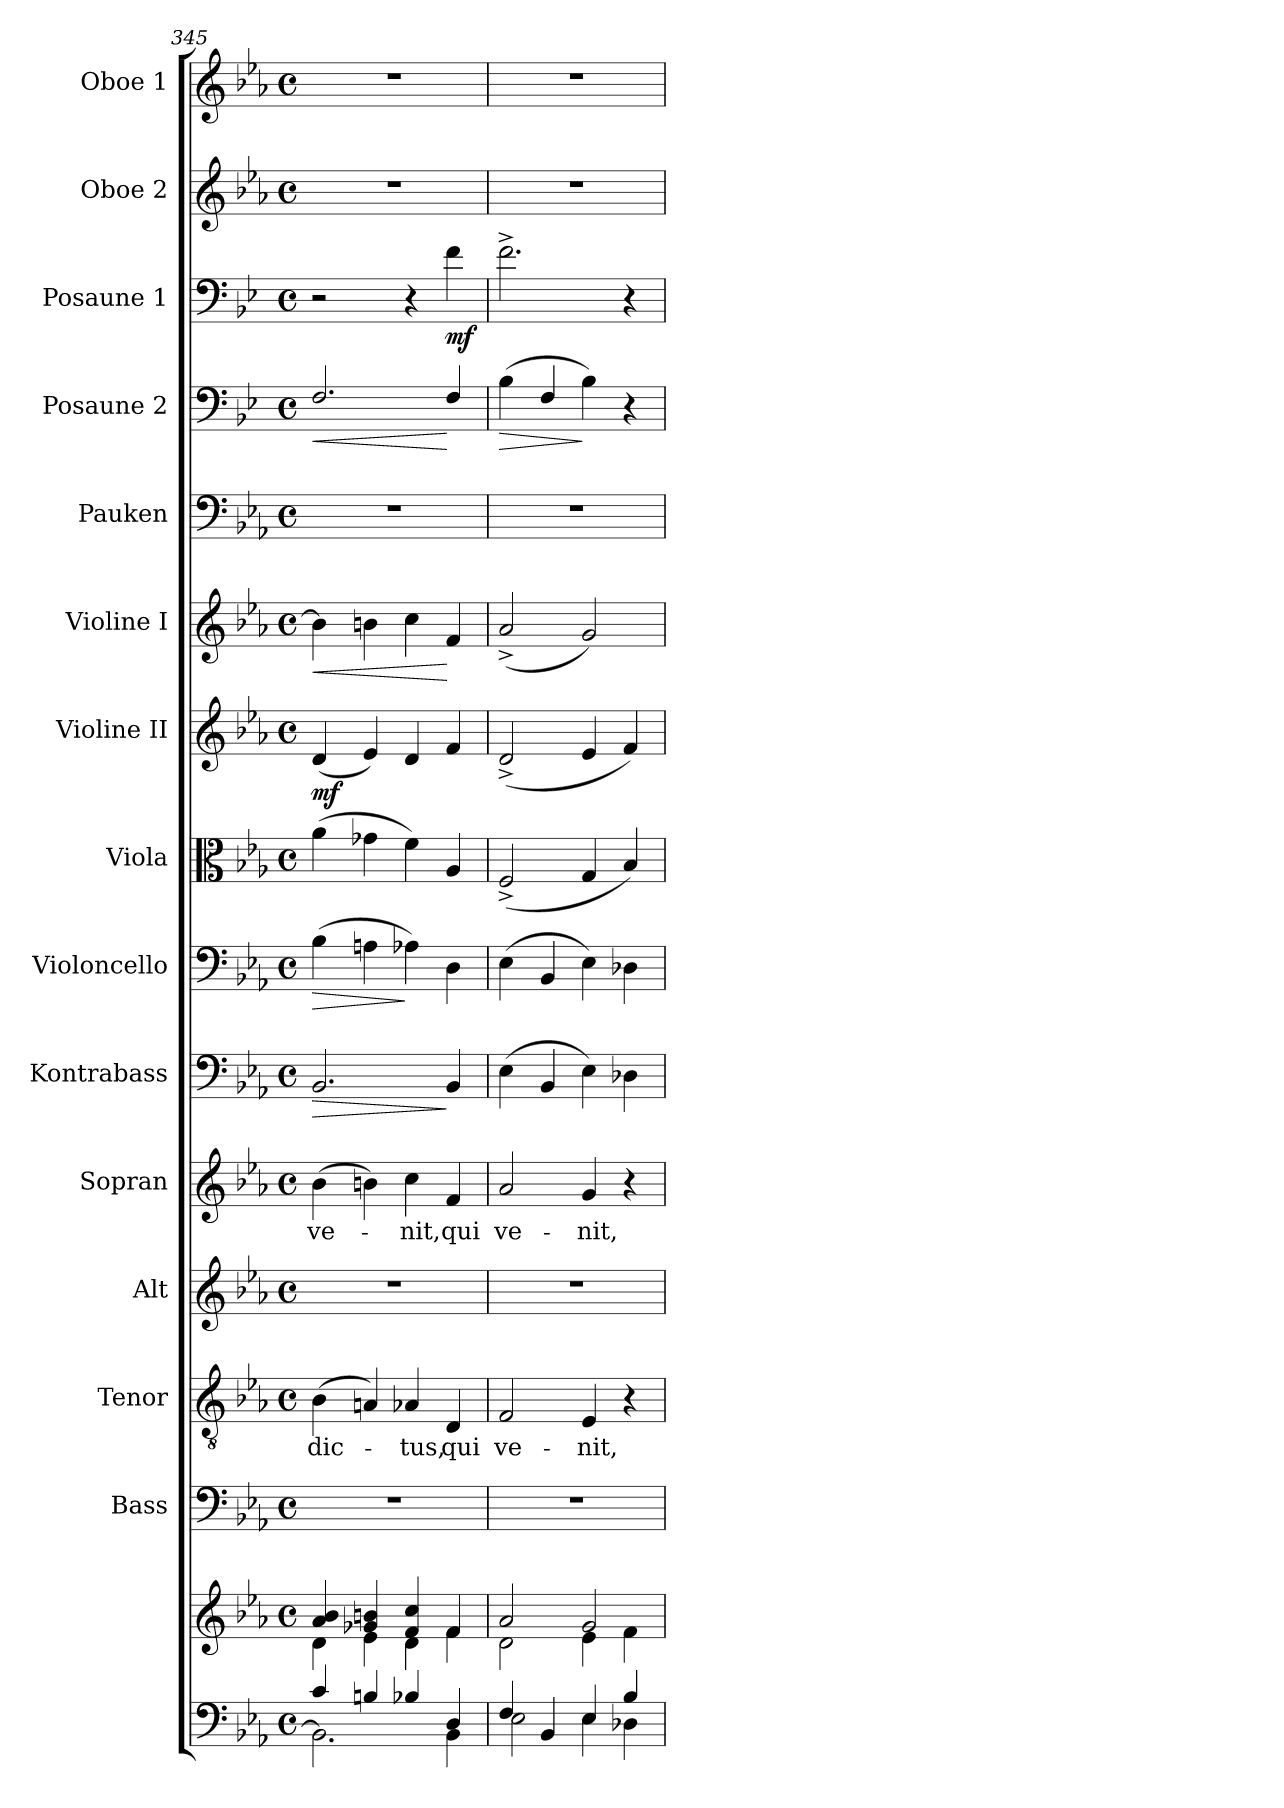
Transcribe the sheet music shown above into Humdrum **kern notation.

**kern	**kern	**kern	**kern	**text	**kern	**kern	**text	**kern	**dynam	**kern	**dynam	**kern	**kern	**dynam	**kern	**dynam	**kern	**kern	**dynam	**kern	**dynam	**kern	**kern
*part15	*part15	*part14	*part13	*part13	*part12	*part11	*part11	*part10	*part10	*part9	*part9	*part8	*part7	*part7	*part6	*part6	*part5	*part4	*part4	*part3	*part3	*part2	*part1
*staff16	*staff15	*staff14	*staff13	*staff13	*staff12	*staff11	*staff11	*staff10	*staff10	*staff9	*staff9	*staff8	*staff7	*staff7	*staff6	*staff6	*staff5	*staff4	*staff4	*staff3	*staff3	*staff2	*staff1
*	*	*I"Bass	*I"Tenor	*	*I"Alt	*I"Sopran	*	*I"Kontrabass	*	*I"Violoncello	*	*I"Viola	*I"Violine II	*	*I"Violine I	*	*I"Pauken	*I"Posaune 2	*	*I"Posaune 1	*	*I"Oboe 2	*I"Oboe 1
*	*	*I'B.	*I'T.	*	*I'A.	*I'S.	*	*I'Kb.	*	*I'Vc.	*	*I'Vla.	*I'Vl. II	*	*I'Vl. I	*	*I'Pk.	*I'Pos. 2	*	*I'Pos. 1	*	*I'Ob. 2	*I'Ob. 1
*clefF4	*clefG2	*clefF4	*clefGv2	*	*clefG2	*clefG2	*	*clefF4	*	*clefF4	*	*clefC3	*clefG2	*	*clefG2	*	*clefF4	*clefF4	*	*clefF4	*	*clefG2	*clefG2
*	*	*	*	*	*	*	*	*ITrd7c12	*	*	*	*	*	*	*	*	*	*ITrd4c7	*	*ITrd4c7	*	*	*
*k[b-e-a-]	*k[b-e-a-]	*k[b-e-a-]	*k[b-e-a-]	*	*k[b-e-a-]	*k[b-e-a-]	*	*k[b-e-a-]	*	*k[b-e-a-]	*	*k[b-e-a-]	*k[b-e-a-]	*	*k[b-e-a-]	*	*k[b-e-a-]	*k[b-e-a-]	*	*k[b-e-a-]	*	*k[b-e-a-]	*k[b-e-a-]
*E-:	*E-:	*E-:	*E-:	*	*E-:	*E-:	*	*E-:	*	*E-:	*	*E-:	*E-:	*	*E-:	*	*E-:	*E-:	*	*E-:	*	*E-:	*E-:
*M4/4	*M4/4	*M4/4	*M4/4	*	*M4/4	*M4/4	*	*M4/4	*	*M4/4	*	*M4/4	*M4/4	*	*M4/4	*	*M4/4	*M4/4	*	*M4/4	*	*M4/4	*M4/4
*met(c)	*met(c)	*met(c)	*met(c)	*	*met(c)	*met(c)	*	*met(c)	*	*met(c)	*	*met(c)	*met(c)	*	*met(c)	*	*met(c)	*met(c)	*	*met(c)	*	*met(c)	*met(c)
=345	=345	=345	=345	=345	=345	=345	=345	=345	=345	=345	=345	=345	=345	=345	=345	=345	=345	=345	=345	=345	=345	=345	=345
*^	*^	*	*	*	*	*	*	*	*	*	*	*	*	*	*	*	*	*	*	*	*	*	*
!	!	!	!	!	!	!LO:LY:b	!	!	!LO:LY:b	!	!LO:HP:b	!	!LO:HP:b	!	!	!LO:DY:b	!	!LO:HP:b	!	!	!LO:HP:b	!	!	!	!
4c/	2.BB-\]	4a-/ 4b-/	4d\	1r	(>4B-\	-dic-	1r	(>4b-\	ve-	2.BBB-/	>	(>4B-\	>	(>4a-\	(<4d/	mf	4b-\]	<	1r	2.BB-/	<	2r	.	1r	1r
4Bn/	.	4g-X/ 4bn/	4e-\	.	4An/)	.	.	4bn\)	.	.	.	4An\	.	4g-X\	4e-/)	.	4bn\	.	.	.	.	.	.	.	.
!	!	!	!	!	!	!LO:LY:b	!	!	!LO:LY:b	!	!	!	!	!	!	!	!	!	!	!	!	!	!	!	!
4B-X/	.	4f/ 4cc/	4d\	.	4A-X/	-tus,	.	4cc\	-nit,	.	.	4A-X\)	]	4f\)	4d/	.	4cc\	.	.	.	.	4r	.	.	.
!	!	!	!	!	!	!LO:LY:b	!	!	!LO:LY:b	!	!	!	!	!	!	!	!	!	!	!	!	!	!LO:DY:b	!	!
4D/	4BB-\	4f/	4f\	.	4D/	qui	.	4f/	qui	4BBB-/	]	4D\	.	4A-/	4f/	.	4f/	[	.	4BB-/	[	4B-\	mf	.	.
=346	=346	=346	=346	=346	=346	=346	=346	=346	=346	=346	=346	=346	=346	=346	=346	=346	=346	=346	=346	=346	=346	=346	=346	=346	=346
!	!	!	!	!	!	!LO:LY:b	!	!	!LO:LY:b	!	!	!	!	!	!	!	!	!	!	!	!LO:HP:b	!	!	!	!
4F/	2E-\	2a-/	2d\	1r	2F/	ve-	1r	2a-/	ve-	(>4EE-\	.	(>4E-\	.	(<2F^</	(<2d^</	.	(<2a-^</	.	1r	(>4E-\	>	2.B-^>\	.	1r	1r
4BB-/	.	.	.	.	.	.	.	.	.	4BBB-/	.	4BB-/	.	.	.	.	.	.	.	4BB-/	.	.	.	.	.
!	!	!	!	!	!	!LO:LY:b	!	!	!LO:LY:b	!	!	!	!	!	!	!	!	!	!	!	!	!	!	!	!
4E-/	4E-\	2g/	4e-\	.	4E-/	-nit,	.	4g/	-nit,	4EE-\)	.	4E-\)	.	4G/	4e-/	.	2g/)	.	.	4E-\)	]	.	.	.	.
4B-/	4D-X\	.	4f\	.	4r	.	.	4r	.	4DD-X\	.	4D-X\	.	4B-/)	4f/)	.	.	.	.	4r	.	4r	.	.	.
*v	*v	*	*	*	*	*	*	*	*	*	*	*	*	*	*	*	*	*	*	*	*	*	*	*	*
*	*v	*v	*	*	*	*	*	*	*	*	*	*	*	*	*	*	*	*	*	*	*	*	*	*
=	=	=	=	=	=	=	=	=	=	=	=	=	=	=	=	=	=	=	=	=	=	=	=
*-	*-	*-	*-	*-	*-	*-	*-	*-	*-	*-	*-	*-	*-	*-	*-	*-	*-	*-	*-	*-	*-	*-	*-
